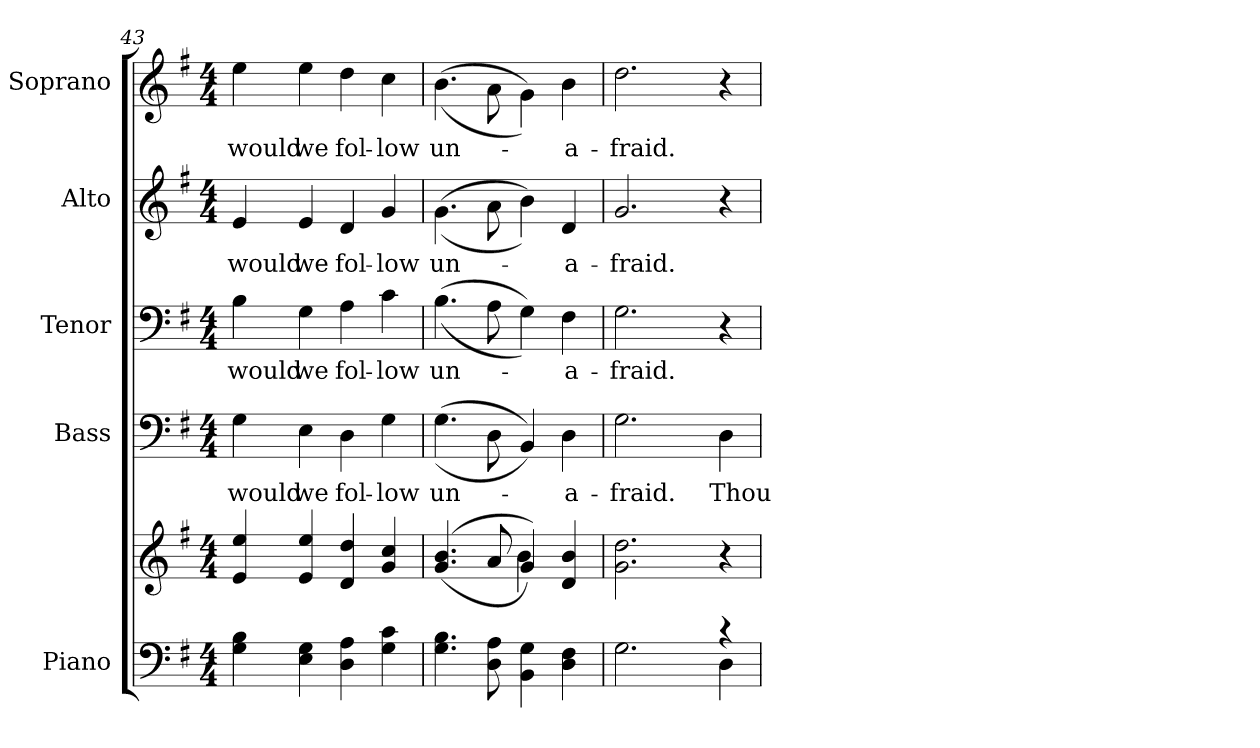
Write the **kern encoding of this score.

**kern	**kern	**kern	**text	**kern	**text	**kern	**text	**kern	**text
*part5	*part5	*part4	*part4	*part3	*part3	*part2	*part2	*part1	*part1
*staff6	*staff5	*staff4	*staff4	*staff3	*staff3	*staff2	*staff2	*staff1	*staff1
*I"Piano	*	*I"Bass	*	*I"Tenor	*	*I"Alto	*	*I"Soprano	*
*I'Pno.	*	*I'B.	*	*I'T.	*	*I'A.	*	*I'S.	*
*clefF4	*clefG2	*clefF4	*	*clefF4	*	*clefG2	*	*clefG2	*
*k[f#]	*k[f#]	*k[f#]	*	*k[f#]	*	*k[f#]	*	*k[f#]	*
*G:	*G:	*G:	*	*G:	*	*G:	*	*G:	*
*M4/4	*M4/4	*M4/4	*	*M4/4	*	*M4/4	*	*M4/4	*
=43	=43	=43	=43	=43	=43	=43	=43	=43	=43
!	!	!	!LO:LY:b:color=#000000	!	!	!	!	!	!
!	!	!	!	!	!LO:LY:b:color=#000000	!	!	!	!
!	!	!	!	!	!	!	!LO:LY:b:color=#000000	!	!
!	!	!	!	!	!	!	!	!	!LO:LY:b:color=#000000
4Gi\ 4Bi	4ei/ 4eei	4Gi\	would	4Bi\	would	4ei/	would	4eei\	would
!	!	!	!LO:LY:b:color=#000000	!	!	!	!	!	!
!	!	!	!	!	!LO:LY:b:color=#000000	!	!	!	!
!	!	!	!	!	!	!	!LO:LY:b:color=#000000	!	!
!	!	!	!	!	!	!	!	!	!LO:LY:b:color=#000000
4Ei\ 4Gi	4ei/ 4eei	4Ei\	we	4Gi\	we	4ei/	we	4eei\	we
!	!	!	!LO:LY:b:color=#000000	!	!	!	!	!	!
!	!	!	!	!	!LO:LY:b:color=#000000	!	!	!	!
!	!	!	!	!	!	!	!LO:LY:b:color=#000000	!	!
!	!	!	!	!	!	!	!	!	!LO:LY:b:color=#000000
4Di\ 4Ai	4di/ 4ddi	4Di\	fol-	4Ai\	fol-	4di/	fol-	4ddi\	fol-
!	!	!	!LO:LY:b:color=#000000	!	!	!	!	!	!
!	!	!	!	!	!LO:LY:b:color=#000000	!	!	!	!
!	!	!	!	!	!	!	!LO:LY:b:color=#000000	!	!
!	!	!	!	!	!	!	!	!	!LO:LY:b:color=#000000
4Gi\ 4ci	4gi/ 4cci	4Gi\	-low	4ci\	-low	4gi/	-low	4cci\	-low
!!LO:PB:g=z
=44	=44	=44	=44	=44	=44	=44	=44	=44	=44
*	*^	*	*	*	*	*	*	*	*
!	!	!	!	!LO:LY:b:color=#000000	!	!	!	!	!	!
!	!	!	!	!	!	!LO:LY:b:color=#000000	!	!	!	!
!	!	!	!	!	!	!	!	!LO:LY:b:color=#000000	!	!
!	!	!	!	!	!	!	!	!	!	!LO:LY:b:color=#000000
4.Gi\ 4.Bi	((4.gi/ 4.bi	2ryy	((4.Gi\	un-	((4.Bi\	un-	((4.gi\	un-	((4.bi\	un-
8Di\ 8Ai	8ai/	.	8Di\	.	8Ai\	.	8ai\	.	8ai\	.
4BBi\ 4Gi	4gi/))	4bi\	4BBi/))	.	4Gi\))	.	4bi\))	.	4gi\))	.
!	!	!	!	!LO:LY:b:color=#000000	!	!	!	!	!	!
!	!	!	!	!	!	!LO:LY:b:color=#000000	!	!	!	!
!	!	!	!	!	!	!	!	!LO:LY:b:color=#000000	!	!
!	!	!	!	!	!	!	!	!	!	!LO:LY:b:color=#000000
4Di\ 4F#i	4di/ 4bi	4ryy	4Di\	-a-	4F#i\	-a-	4di/	-a-	4bi\	-a-
*	*v	*v	*	*	*	*	*	*	*	*
=45	=45	=45	=45	=45	=45	=45	=45	=45	=45
*^	*	*	*	*	*	*	*	*	*
*	*	*^	*	*	*	*	*	*	*	*
!	!	!	!	!	!LO:LY:b:color=#000000	!	!	!	!	!	!
*	*	*v	*v	*	*	*	*	*	*	*	*
*	*	*^	*	*	*	*	*	*	*	*
!	!	!	!	!	!	!	!LO:LY:b:color=#000000	!	!	!	!
*	*	*v	*v	*	*	*	*	*	*	*	*
*	*	*^	*	*	*	*	*	*	*	*
!	!	!	!	!	!	!	!	!	!LO:LY:b:color=#000000	!	!
*	*	*v	*v	*	*	*	*	*	*	*	*
*	*	*^	*	*	*	*	*	*	*	*
!	!	!	!	!	!	!	!	!	!	!	!LO:LY:b:color=#000000
*	*	*v	*v	*	*	*	*	*	*	*	*
2.Gi\	2ryy	2.gi\ 2.ddi	2.Gi\	-fraid.	2.Gi\	-fraid.	2.gi/	-fraid.	2.ddi\	-fraid.
.	4ryy	.	.	.	.	.	.	.	.	.
!	!	!	!	!LO:LY:b:color=#000000	!	!	!	!	!	!
4r	4Di\	4r	4Di\	Thou	4r	.	4r	.	4r	.
*v	*v	*	*	*	*	*	*	*	*	*
=	=	=	=	=	=	=	=	=	=
*-	*-	*-	*-	*-	*-	*-	*-	*-	*-
